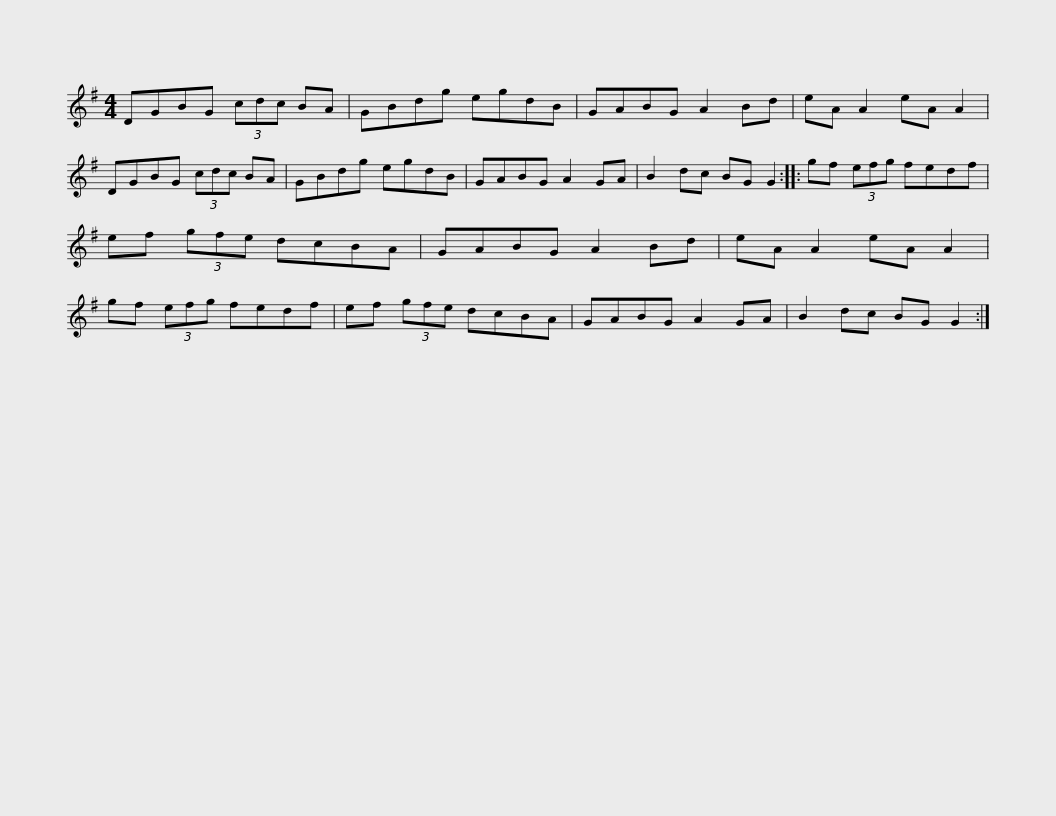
X:1
L:1/8
M:4/4
I:linebreak $
K:G
V:1 treble
V:1
 DGBG (3cdc BA | GBdg egdB | GABG A2 Bd | eA A2 eA A2 | DGBG (3cdc BA |$ %5
 GBdg egdB | GABG A2 GA | B2 dc BG G2 :: gf (3efg fedf | ef (3gfe dcBA |$ %10
 GABG A2 Bd | eA A2 eA A2 | gf (3efg fedf | ef (3gfe dcBA | GABG A2 GA | %15
 B2 dc BG G2 :| %16
